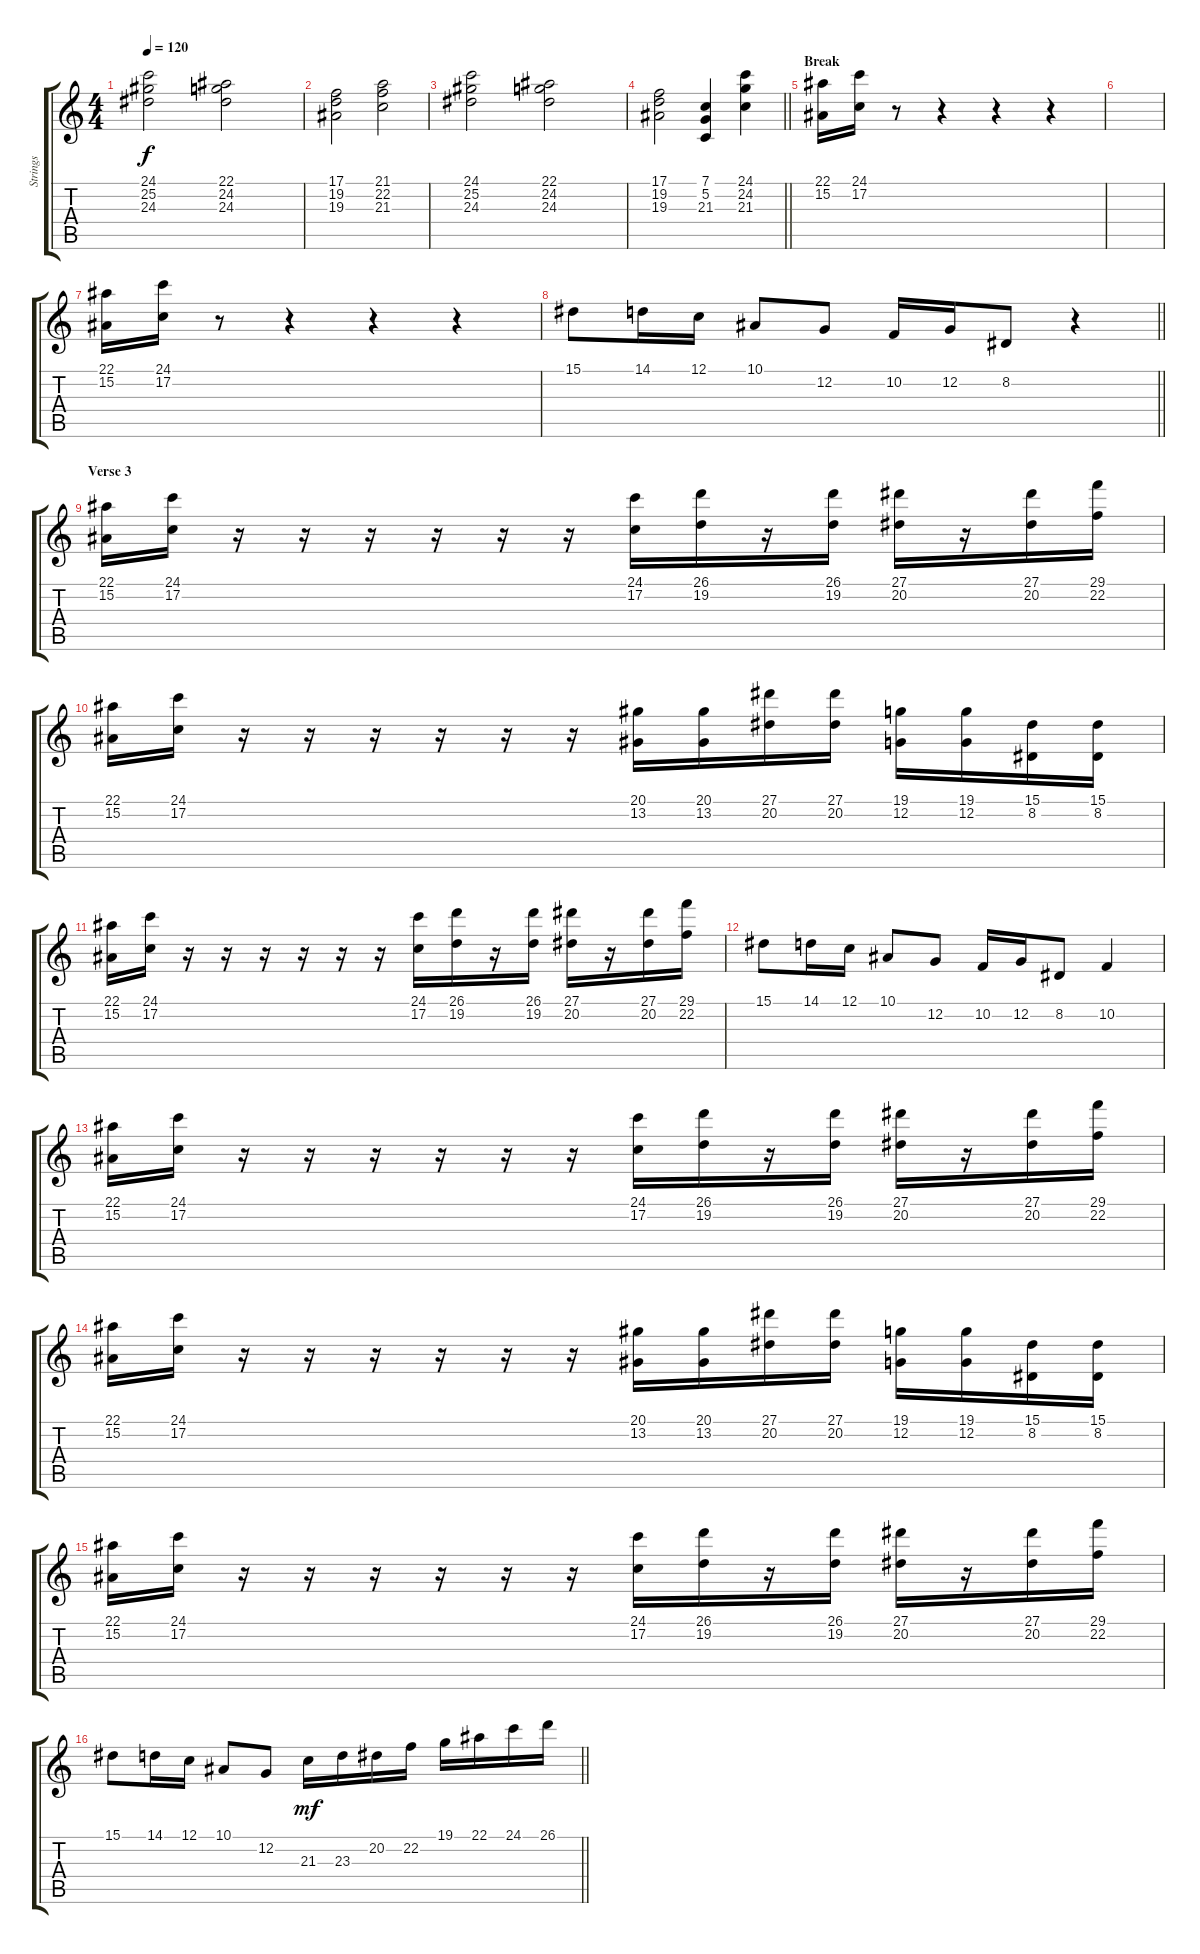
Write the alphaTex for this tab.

\track ("Strings" "Strings") {instrument stringensemble1}
\staff {score tabs}
\tuning (C4 G3 Eb3 Bb2 F2 C2) {hide}
\ts (4 4)
\tempo 120
\clef g2
\ks c
(24.1 25.2 24.3).2{dy f} (22.1 24.2 24.3).2 |
(17.1 19.2 19.3).2 (21.1 22.2 21.3).2 |
(24.1 25.2 24.3).2 (22.1 24.2 24.3).2 |
\barLineRight lightlight
(17.1 19.2 19.3).2 (7.1 5.2 21.3).4 (24.1 24.2 21.3).4 |
\section ("" "Break")
(22.1 15.2).16 (24.1 17.2).16 r.8 r.4 r.4 r.4 |
|
(22.1 15.2).16 (24.1 17.2).16 r.8 r.4 r.4 r.4 |
\barLineRight lightlight
15.1.8 14.1.16 12.1.16 10.1.8 12.2.8 10.2.16 12.2.16 8.2.8 r.4 |
\section ("" "Verse 3")
(22.1 15.2).16 (24.1 17.2).16 r.16 r.16 r.16 r.16 r.16 r.16 (24.1 17.2).16 (26.1 19.2).16 r.16 (26.1 19.2).16 (27.1 20.2).16 r.16 (27.1 20.2).16 (29.1 22.2).16 |
(22.1 15.2).16 (24.1 17.2).16 r.16 r.16 r.16 r.16 r.16 r.16 (20.1 13.2).16 (20.1 13.2).16 (27.1 20.2).16 (27.1 20.2).16 (19.1 12.2).16 (19.1 12.2).16 (15.1 8.2).16 (15.1 8.2).16 |
(22.1 15.2).16 (24.1 17.2).16 r.16 r.16 r.16 r.16 r.16 r.16 (24.1 17.2).16 (26.1 19.2).16 r.16 (26.1 19.2).16 (27.1 20.2).16 r.16 (27.1 20.2).16 (29.1 22.2).16 |
15.1.8 14.1.16 12.1.16 10.1.8 12.2.8 10.2.16 12.2.16 8.2.8 10.2.4 |
(22.1 15.2).16 (24.1 17.2).16 r.16 r.16 r.16 r.16 r.16 r.16 (24.1 17.2).16 (26.1 19.2).16 r.16 (26.1 19.2).16 (27.1 20.2).16 r.16 (27.1 20.2).16 (29.1 22.2).16 |
(22.1 15.2).16 (24.1 17.2).16 r.16 r.16 r.16 r.16 r.16 r.16 (20.1 13.2).16 (20.1 13.2).16 (27.1 20.2).16 (27.1 20.2).16 (19.1 12.2).16 (19.1 12.2).16 (15.1 8.2).16 (15.1 8.2).16 |
(22.1 15.2).16 (24.1 17.2).16 r.16 r.16 r.16 r.16 r.16 r.16 (24.1 17.2).16 (26.1 19.2).16 r.16 (26.1 19.2).16 (27.1 20.2).16 r.16 (27.1 20.2).16 (29.1 22.2).16 |
\barLineRight lightlight
15.1.8 14.1.16 12.1.16 10.1.8 12.2.8 21.3.16{dy mf} 23.3.16 20.2.16 22.2.16 19.1.16 22.1.16 24.1.16 26.1.16
